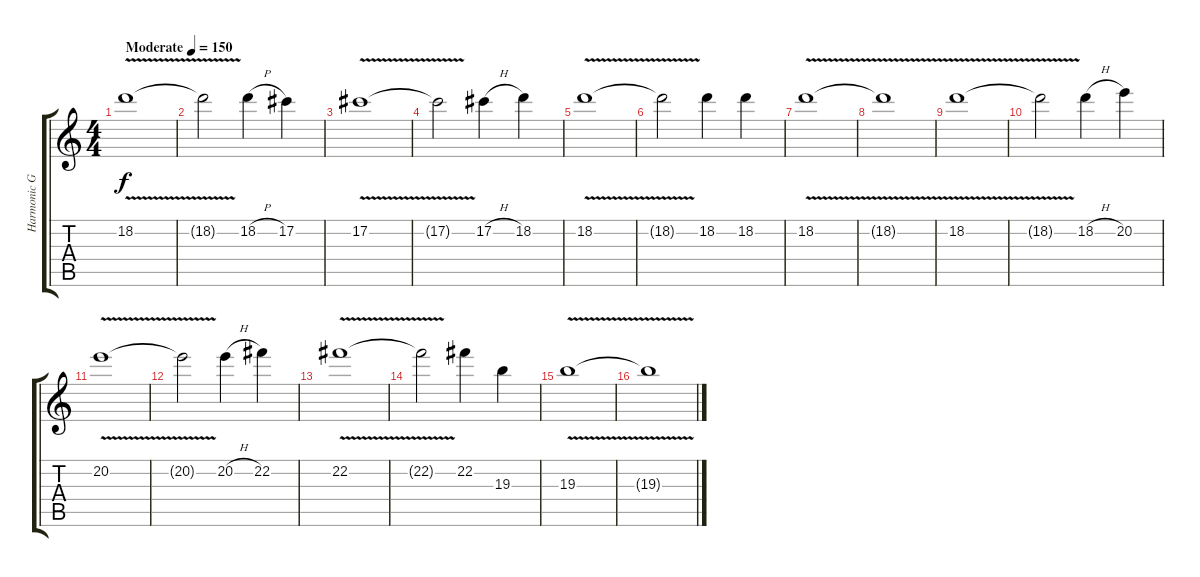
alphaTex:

\track ("Harmonic Guitar" "Harmonic G") {instrument distortionguitar}
\staff {score tabs}
\tuning (Db4 Ab3 E3 B2 Gb2 B1) {hide}
\ts (4 4)
\tempo (150 "Moderate")
\clef g2
\ks c
18.2{v}.1{dy f instrument distortionguitar} |
18.2{t}.2 18.2{h}.4 17.2.4 |
17.2{v}.1 |
17.2{t}.2 17.2{h}.4 18.2.4 |
18.2{v}.1 |
18.2{t}.2 18.2.4 18.2.4 |
18.2{v}.1 |
18.2{t}.1 |
18.2{v}.1 |
18.2{t}.2 18.2{h}.4 20.2.4 |
20.2{v}.1 |
20.2{t}.2 20.2{h}.4 22.2.4 |
22.2{v}.1 |
22.2{t}.2 22.2.4 19.3.4 |
19.3{v}.1 |
19.3{t}.1
